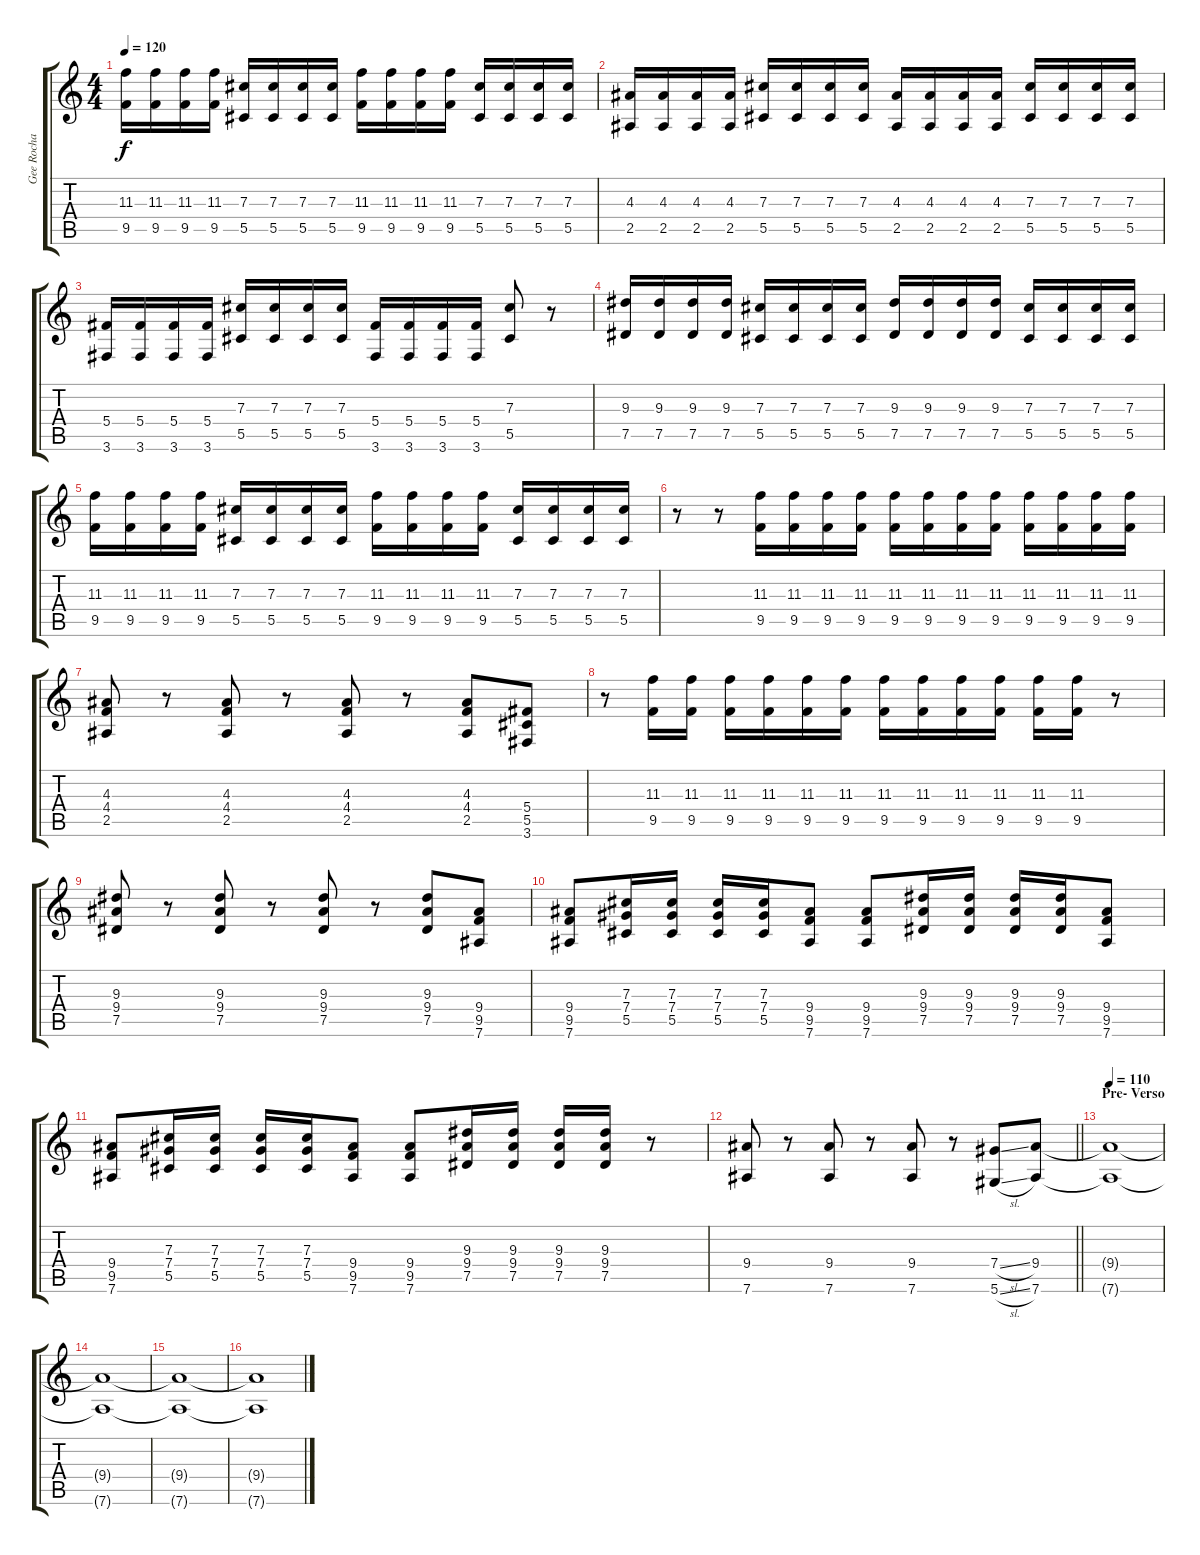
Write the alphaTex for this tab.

\track ("Gee Rocha - Guitarra" "Gee Rocha ") {instrument distortionguitar}
\staff {score tabs}
\tuning (Eb4 Bb3 Gb3 Db3 Ab2 Eb2) {hide}
\ts (4 4)
\tempo 120
\clef g2
\ks c
(11.3 9.5).16{dy f} (11.3 9.5).16 (11.3 9.5).16 (11.3 9.5).16 (7.3 5.5).16 (7.3 5.5).16 (7.3 5.5).16 (7.3 5.5).16 (11.3 9.5).16 (11.3 9.5).16 (11.3 9.5).16 (11.3 9.5).16 (7.3 5.5).16 (7.3 5.5).16 (7.3 5.5).16 (7.3 5.5).16 |
(4.3 2.5).16 (4.3 2.5).16 (4.3 2.5).16 (4.3 2.5).16 (7.3 5.5).16 (7.3 5.5).16 (7.3 5.5).16 (7.3 5.5).16 (4.3 2.5).16 (4.3 2.5).16 (4.3 2.5).16 (4.3 2.5).16 (7.3 5.5).16 (7.3 5.5).16 (7.3 5.5).16 (7.3 5.5).16 |
(5.4 3.6).16 (5.4 3.6).16 (5.4 3.6).16 (5.4 3.6).16 (7.3 5.5).16 (7.3 5.5).16 (7.3 5.5).16 (7.3 5.5).16 (5.4 3.6).16 (5.4 3.6).16 (5.4 3.6).16 (5.4 3.6).16 (7.3 5.5).8 r.8 |
(9.3 7.5).16 (9.3 7.5).16 (9.3 7.5).16 (9.3 7.5).16 (7.3 5.5).16 (7.3 5.5).16 (7.3 5.5).16 (7.3 5.5).16 (9.3 7.5).16 (9.3 7.5).16 (9.3 7.5).16 (9.3 7.5).16 (7.3 5.5).16 (7.3 5.5).16 (7.3 5.5).16 (7.3 5.5).16 |
(11.3 9.5).16 (11.3 9.5).16 (11.3 9.5).16 (11.3 9.5).16 (7.3 5.5).16 (7.3 5.5).16 (7.3 5.5).16 (7.3 5.5).16 (11.3 9.5).16 (11.3 9.5).16 (11.3 9.5).16 (11.3 9.5).16 (7.3 5.5).16 (7.3 5.5).16 (7.3 5.5).16 (7.3 5.5).16 |
r.8 r.8 (11.3 9.5).16 (11.3 9.5).16 (11.3 9.5).16 (11.3 9.5).16 (11.3 9.5).16 (11.3 9.5).16 (11.3 9.5).16 (11.3 9.5).16 (11.3 9.5).16 (11.3 9.5).16 (11.3 9.5).16 (11.3 9.5).16 |
(4.3 4.4 2.5).8 r.8 (4.3 4.4 2.5).8 r.8 (4.3 4.4 2.5).8 r.8 (4.3 4.4 2.5).8 (5.4 5.5 3.6).8 |
r.8 (11.3 9.5).16 (11.3 9.5).16 (11.3 9.5).16 (11.3 9.5).16 (11.3 9.5).16 (11.3 9.5).16 (11.3 9.5).16 (11.3 9.5).16 (11.3 9.5).16 (11.3 9.5).16 (11.3 9.5).16 (11.3 9.5).16 r.8 |
(9.3 9.4 7.5).8 r.8 (9.3 9.4 7.5).8 r.8 (9.3 9.4 7.5).8 r.8 (9.3 9.4 7.5).8 (9.4 9.5 7.6).8 |
(9.4 9.5 7.6).8 (7.3 7.4 5.5).16 (7.3 7.4 5.5).16 (7.3 7.4 5.5).16 (7.3 7.4 5.5).16 (9.4 9.5 7.6).8 (9.4 9.5 7.6).8 (9.3 9.4 7.5).16 (9.3 9.4 7.5).16 (9.3 9.4 7.5).16 (9.3 9.4 7.5).16 (9.4 9.5 7.6).8 |
(9.4 9.5 7.6).8 (7.3 7.4 5.5).16 (7.3 7.4 5.5).16 (7.3 7.4 5.5).16 (7.3 7.4 5.5).16 (9.4 9.5 7.6).8 (9.4 9.5 7.6).8 (9.3 9.4 7.5).16 (9.3 9.4 7.5).16 (9.3 9.4 7.5).16 (9.3 9.4 7.5).16 r.8 |
\barLineRight lightlight
(9.4 7.6).8 r.8 (9.4 7.6).8 r.8 (9.4 7.6).8 r.8 (7.4{sl} 5.6{sl}).8 (9.4 7.6).8 |
\section ("" "Pre- Verso")
\tempo 110
(9.4{t} 7.6{t}).1 |
(9.4{t} 7.6{t}).1 |
(9.4{t} 7.6{t}).1 |
(9.4{t} 7.6{t}).1
